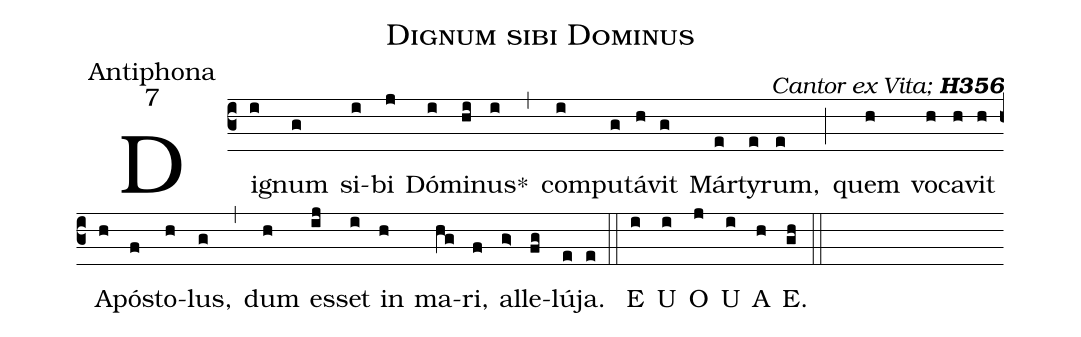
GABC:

name:Dignum sibi Dominus;
office-part:Antiphona;
mode:7;
commentary:{\itshape\mdseries Cantor ex Vita;\/} {\bfseries H356};
%%
(c3) Di(i)gnum(g) si(i)bi(j) Dó(i)mi(hi)nus<sp>*</sp>(i) (,)
com(i)pu(g)tá(h)vit(g) Már(e)ty(e)rum,(e) (;)
quem(h) vo(h)ca(h)vit(h) A(h)pó(f)sto(h)lus,(g) (,)
dum(h) es(ij)set(i) in(h) ma(hg)ri,(f) al(g>)le(fg)lú(e)ja.(e)  (::)
<eu> E(i) U(i) O(j) U(i) A(h) E.(gh) </eu> (::)
